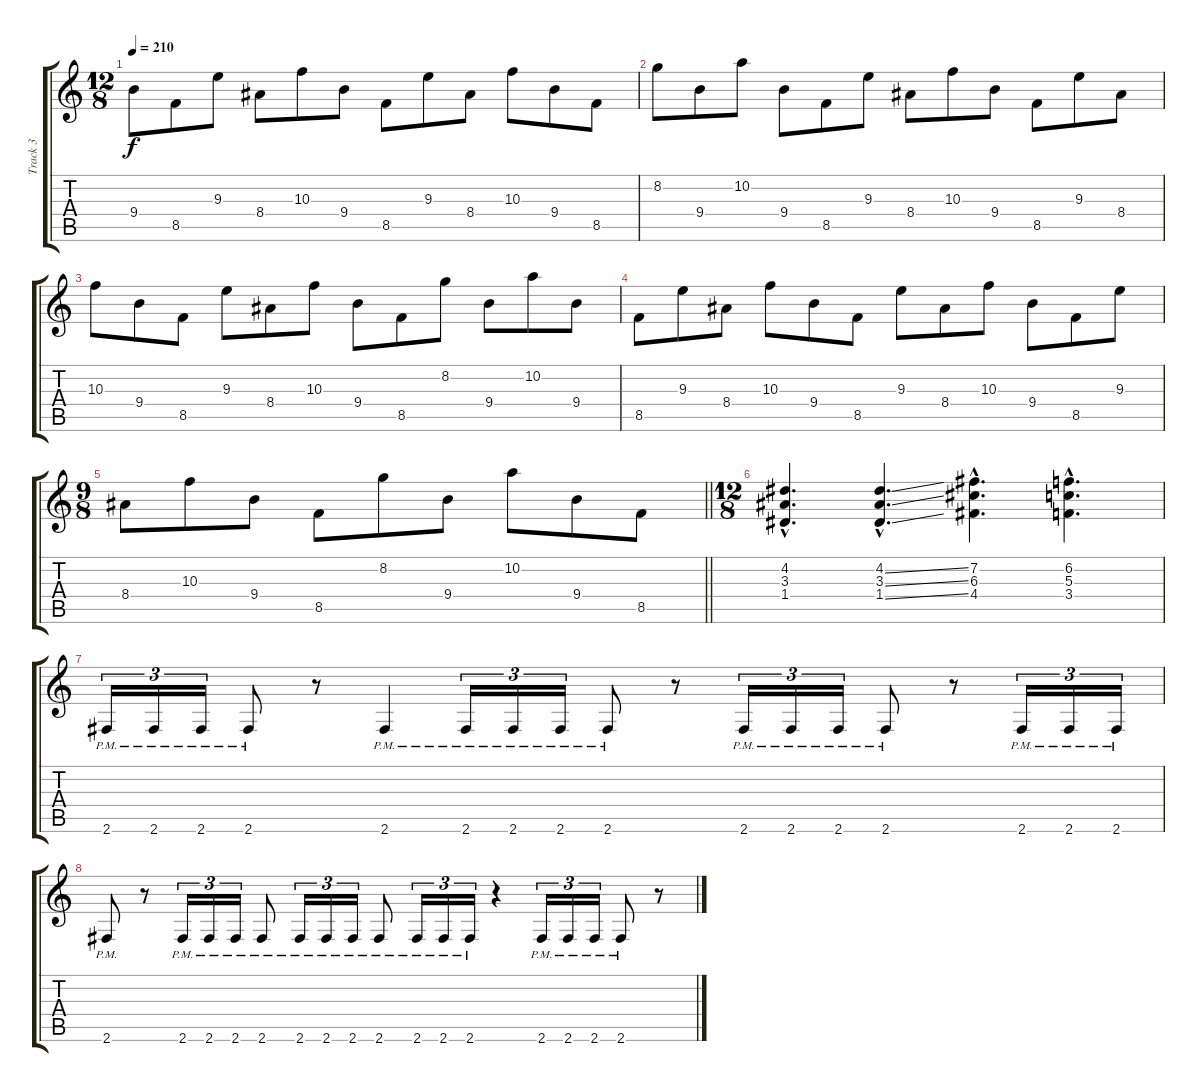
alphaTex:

\track ("Track 3" "Track 3") {instrument distortionguitar}
\staff {score tabs}
\tuning (E4 B3 G3 D3 A2 E2) {hide}
\ts (12 8)
\tempo 210
\clef g2
\ks c
9.4.8{dy f} 8.5.8 9.3.8 8.4.8 10.3.8 9.4.8 8.5.8 9.3.8 8.4.8 10.3.8 9.4.8 8.5.8 |
8.2.8 9.4.8 10.2.8 9.4.8 8.5.8 9.3.8 8.4.8 10.3.8 9.4.8 8.5.8 9.3.8 8.4.8 |
10.3.8 9.4.8 8.5.8 9.3.8 8.4.8 10.3.8 9.4.8 8.5.8 8.2.8 9.4.8 10.2.8 9.4.8 |
8.5.8 9.3.8 8.4.8 10.3.8 9.4.8 8.5.8 9.3.8 8.4.8 10.3.8 9.4.8 8.5.8 9.3.8 |
\ts (9 8)
\barLineRight lightlight
8.4.8 10.3.8 9.4.8 8.5.8 8.2.8 9.4.8 10.2.8 9.4.8 8.5.8 |
\ts (12 8)
(4.2{hac} 3.3{hac} 1.4{hac}).4{d instrument distortionguitar} (4.2{ss hac} 3.3{ss hac} 1.4{ss hac}).4{d} (7.2{hac} 6.3{hac} 4.4{hac}).4{d} (6.2{hac} 5.3{hac} 3.4{hac}).4{d} |
2.6{pm}.16{tu (3 2)} 2.6{pm}.16{tu (3 2)} 2.6{pm}.16{tu (3 2)} 2.6{pm}.8 r.8 2.6{pm}.4 2.6{pm}.16{tu (3 2)} 2.6{pm}.16{tu (3 2)} 2.6{pm}.16{tu (3 2)} 2.6{pm}.8 r.8 2.6{pm}.16{tu (3 2)} 2.6{pm}.16{tu (3 2)} 2.6{pm}.16{tu (3 2)} 2.6{pm}.8 r.8 2.6{pm}.16{tu (3 2)} 2.6{pm}.16{tu (3 2)} 2.6{pm}.16{tu (3 2)} |
2.6{pm}.8 r.8 2.6{pm}.16{tu (3 2)} 2.6{pm}.16{tu (3 2)} 2.6{pm}.16{tu (3 2)} 2.6{pm}.8 2.6{pm}.16{tu (3 2)} 2.6{pm}.16{tu (3 2)} 2.6{pm}.16{tu (3 2)} 2.6{pm}.8 2.6{pm}.16{tu (3 2)} 2.6{pm}.16{tu (3 2)} 2.6{pm}.16{tu (3 2)} r.4 2.6{pm}.16{tu (3 2)} 2.6{pm}.16{tu (3 2)} 2.6{pm}.16{tu (3 2)} 2.6{pm}.8 r.8
